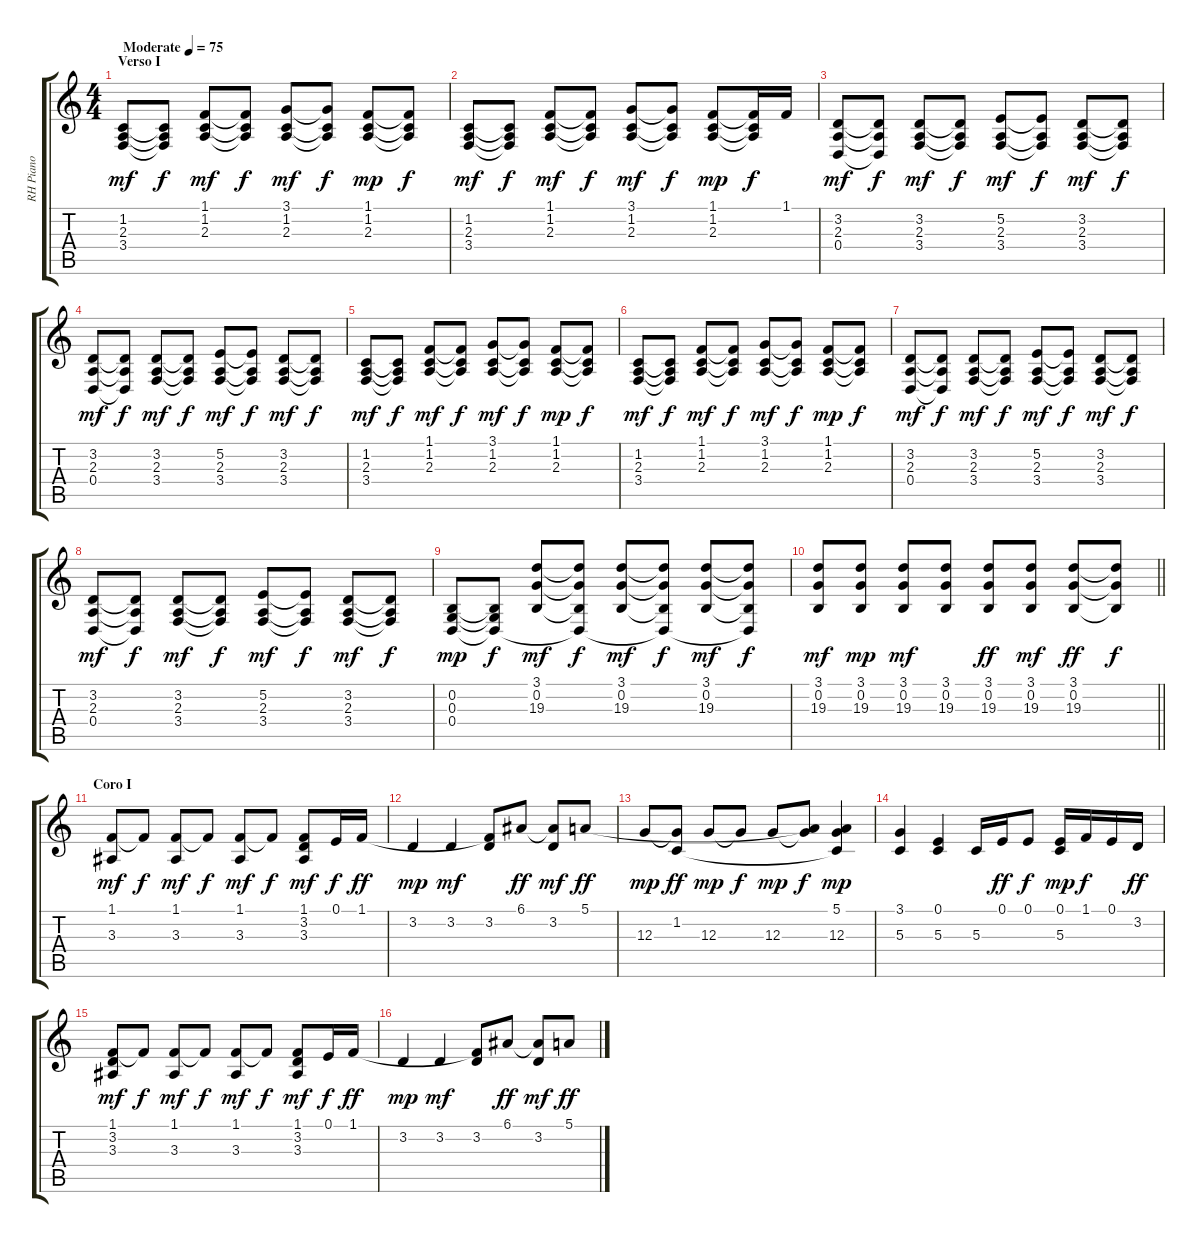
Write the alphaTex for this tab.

\track ("RH Piano" "RH Piano") {instrument acousticgrandpiano}
\staff {score tabs}
\tuning (E4 B3 G3 D3 A2 E2) {hide}
\ts (4 4)
\section ("" "Verso I")
\tempo (75 "Moderate")
\clef g2
\ks c
(1.2 2.3 3.4).8{dy mf instrument acousticgrandpiano} (1.2{t} 2.3{t} 3.4{t}).8{dy f} (1.1 1.2 2.3).8{dy mf} (1.1{t} 1.2{t} 2.3{t}).8{dy f} (3.1 1.2 2.3).8{dy mf} (3.1{t} 1.2{t} 2.3{t}).8{dy f} (1.1 1.2 2.3).8{dy mp} (1.1{t} 1.2{t} 2.3{t}).8{dy f} |
(1.2 2.3 3.4).8{dy mf} (1.2{t} 2.3{t} 3.4{t}).8{dy f} (1.1 1.2 2.3).8{dy mf} (1.1{t} 1.2{t} 2.3{t}).8{dy f} (3.1 1.2 2.3).8{dy mf} (3.1{t} 1.2{t} 2.3{t}).8{dy f} (1.1 1.2 2.3).8{dy mp} (1.1{t} 1.2{t} 2.3{t}).16{dy f} 1.1.16 |
(3.2 2.3 0.4).8{dy mf} (3.2{t} 2.3{t} 0.4{t}).8{dy f} (3.2 2.3 3.4).8{dy mf} (3.2{t} 2.3{t} 3.4{t}).8{dy f} (5.2 2.3 3.4).8{dy mf} (5.2{t} 2.3{t} 3.4{t}).8{dy f} (3.2 2.3 3.4).8{dy mf} (3.2{t} 2.3{t} 3.4{t}).8{dy f} |
(3.2 2.3 0.4).8{dy mf} (3.2{t} 2.3{t} 0.4{t}).8{dy f} (3.2 2.3 3.4).8{dy mf} (3.2{t} 2.3{t} 3.4{t}).8{dy f} (5.2 2.3 3.4).8{dy mf} (5.2{t} 2.3{t} 3.4{t}).8{dy f} (3.2 2.3 3.4).8{dy mf} (3.2{t} 2.3{t} 3.4{t}).8{dy f} |
(1.2 2.3 3.4).8{dy mf} (1.2{t} 2.3{t} 3.4{t}).8{dy f} (1.1 1.2 2.3).8{dy mf} (1.1{t} 1.2{t} 2.3{t}).8{dy f} (3.1 1.2 2.3).8{dy mf} (3.1{t} 1.2{t} 2.3{t}).8{dy f} (1.1 1.2 2.3).8{dy mp} (1.1{t} 1.2{t} 2.3{t}).8{dy f} |
(1.2 2.3 3.4).8{dy mf} (1.2{t} 2.3{t} 3.4{t}).8{dy f} (1.1 1.2 2.3).8{dy mf} (1.1{t} 1.2{t} 2.3{t}).8{dy f} (3.1 1.2 2.3).8{dy mf} (3.1{t} 1.2{t} 2.3{t}).8{dy f} (1.1 1.2 2.3).8{dy mp} (1.1{t} 1.2{t} 2.3{t}).8{dy f} |
(3.2 2.3 0.4).8{dy mf} (3.2{t} 2.3{t} 0.4{t}).8{dy f} (3.2 2.3 3.4).8{dy mf} (3.2{t} 2.3{t} 3.4{t}).8{dy f} (5.2 2.3 3.4).8{dy mf} (5.2{t} 2.3{t} 3.4{t}).8{dy f} (3.2 2.3 3.4).8{dy mf} (3.2{t} 2.3{t} 3.4{t}).8{dy f} |
(3.2 2.3 0.4).8{dy mf} (3.2{t} 2.3{t} 0.4{t}).8{dy f} (3.2 2.3 3.4).8{dy mf} (3.2{t} 2.3{t} 3.4{t}).8{dy f} (5.2 2.3 3.4).8{dy mf} (5.2{t} 2.3{t} 3.4{t}).8{dy f} (3.2 2.3 3.4).8{dy mf} (3.2{t} 2.3{t} 3.4{t}).8{dy f} |
(0.2 0.3 0.4).8{dy mp} (0.2{t} 0.3{t} 0.4{t}).8{dy f} (3.1 0.2 19.3).8{dy mf} (3.1{t} 0.2{t} 19.3{t} 0.4{t}).8{dy f} (3.1 0.2 19.3).8{dy mf} (3.1{t} 0.2{t} 19.3{t} 0.4{t}).8{dy f} (3.1 0.2 19.3).8{dy mf} (3.1{t} 0.2{t} 19.3{t} 0.4{t}).8{dy f} |
\barLineRight lightlight
(3.1 0.2 19.3).8{dy mf} (3.1 0.2 19.3).8{dy mp} (3.1 0.2 19.3).8{dy mf} (3.1 0.2 19.3).8 (3.1 0.2 19.3).8{dy ff} (3.1 0.2 19.3).8{dy mf} (3.1 0.2 19.3).8{dy ff} (3.1{t} 0.2{t} 19.3{t}).8{dy f} |
\section ("" "Coro I")
(1.1 3.3).8{dy mf} 1.1{t}.8{dy f} (1.1 3.3).8{dy mf} 1.1{t}.8{dy f} (1.1 3.3).8{dy mf} 1.1{t}.8{dy f} (1.1 3.2 3.3).8{dy mf} 0.1.16{dy f} 1.1.16{dy ff} |
3.2.4{dy mp} 3.2.4{dy mf} (1.1{t} 3.2).8 6.1.8{dy ff} (6.1{t} 3.2).8{dy mf} 5.1.8{dy ff} |
12.3.8{dy mp} (1.2 12.3{t}).8{dy ff} 12.3.8{dy mp} 12.3{t}.8{dy f} 12.3.8{dy mp} (5.1{t} 12.3{t}).8{dy f} (5.1 1.2{t} 12.3).4{dy mp} |
(3.1 5.3).4 (0.1 5.3).4 5.3.16 0.1.16{dy ff} 0.1.8{dy f} (0.1 5.3).16{dy mp} 1.1.16{dy f} 0.1.16 3.2.16{dy ff} |
(1.1 3.2 3.3).8{dy mf} 1.1{t}.8{dy f} (1.1 3.3).8{dy mf} 1.1{t}.8{dy f} (1.1 3.3).8{dy mf} 1.1{t}.8{dy f} (1.1 3.2 3.3).8{dy mf} 0.1.16{dy f} 1.1.16{dy ff} |
3.2.4{dy mp} 3.2.4{dy mf} (1.1{t} 3.2).8 6.1.8{dy ff} (6.1{t} 3.2).8{dy mf} 5.1.8{dy ff}
